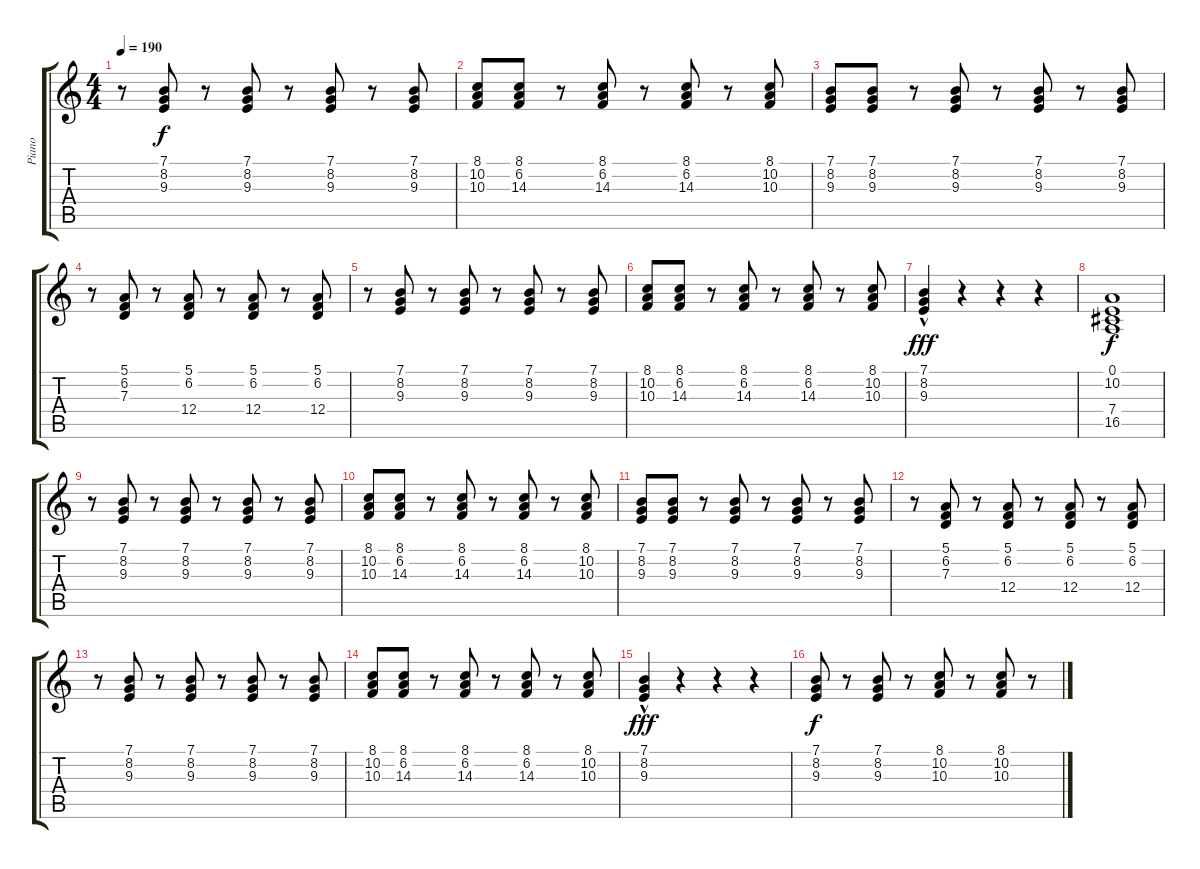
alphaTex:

\track ("Piano" "Piano") {instrument rockorgan}
\staff {score tabs}
\tuning (E4 B3 G3 D3 A2 E2) {hide}
\ts (4 4)
\tempo 190
\clef g2
\ks c
r.8{dy f} (7.1 8.2 9.3).8 r.8 (7.1 8.2 9.3).8 r.8 (7.1 8.2 9.3).8 r.8 (7.1 8.2 9.3).8 |
(8.1 10.2 10.3).8 (8.1 6.2 14.3).8 r.8 (8.1 6.2 14.3).8 r.8 (8.1 6.2 14.3).8 r.8 (8.1 10.2 10.3).8 |
(7.1 8.2 9.3).8 (7.1 8.2 9.3).8 r.8 (7.1 8.2 9.3).8 r.8 (7.1 8.2 9.3).8 r.8 (7.1 8.2 9.3).8 |
r.8 (5.1 6.2 7.3).8 r.8 (5.1 6.2 12.4).8 r.8 (5.1 6.2 12.4).8 r.8 (5.1 6.2 12.4).8 |
r.8 (7.1 8.2 9.3).8 r.8 (7.1 8.2 9.3).8 r.8 (7.1 8.2 9.3).8 r.8 (7.1 8.2 9.3).8 |
(8.1 10.2 10.3).8 (8.1 6.2 14.3).8 r.8 (8.1 6.2 14.3).8 r.8 (8.1 6.2 14.3).8 r.8 (8.1 10.2 10.3).8 |
(7.1 8.2 9.3{hac}).4{dy fff} r.4 r.4 r.4 |
(0.1 10.2 7.4 16.5).1{dy f} |
r.8 (7.1 8.2 9.3).8 r.8 (7.1 8.2 9.3).8 r.8 (7.1 8.2 9.3).8 r.8 (7.1 8.2 9.3).8 |
(8.1 10.2 10.3).8 (8.1 6.2 14.3).8 r.8 (8.1 6.2 14.3).8 r.8 (8.1 6.2 14.3).8 r.8 (8.1 10.2 10.3).8 |
(7.1 8.2 9.3).8 (7.1 8.2 9.3).8 r.8 (7.1 8.2 9.3).8 r.8 (7.1 8.2 9.3).8 r.8 (7.1 8.2 9.3).8 |
r.8 (5.1 6.2 7.3).8 r.8 (5.1 6.2 12.4).8 r.8 (5.1 6.2 12.4).8 r.8 (5.1 6.2 12.4).8 |
r.8 (7.1 8.2 9.3).8 r.8 (7.1 8.2 9.3).8 r.8 (7.1 8.2 9.3).8 r.8 (7.1 8.2 9.3).8 |
(8.1 10.2 10.3).8 (8.1 6.2 14.3).8 r.8 (8.1 6.2 14.3).8 r.8 (8.1 6.2 14.3).8 r.8 (8.1 10.2 10.3).8 |
(7.1 8.2 9.3{hac}).4{dy fff} r.4 r.4 r.4 |
(7.1 8.2 9.3).8{dy f} r.8 (7.1 8.2 9.3).8 r.8 (8.1 10.2 10.3).8 r.8 (8.1 10.2 10.3).8 r.8
